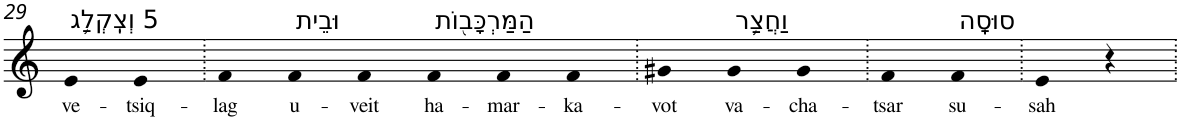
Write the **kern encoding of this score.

**kern	**text
*part1	*part1
*staff1	*staff1
*I"Piano	*
*I'Pno	*
!!LO:PB:g=z
*clefG2	*
*k[]	*
=29	=29
!LO:TX:a:t=5 וְצִֽקְלַ֥ג	!
!	!LO:LY:b
4e	ve-
!	!LO:LY:b
4e	-tsiq-
=30.	=30.
!	!LO:LY:b
4f	-lag
!LO:TX:a:t=וּבֵית	!
!	!LO:LY:b
4f	u-
!	!LO:LY:b
4f	-veit
!LO:TX:a:t=הַמַּרְכָּב֖וֹת	!
!	!LO:LY:b
4f	ha-
!	!LO:LY:b
4f	-mar-
!	!LO:LY:b
4f	-ka-
=31.	=31.
!	!LO:LY:b
4g#X	-vot
!LO:TX:a:t=וַחֲצַ֥ר	!
!	!LO:LY:b
4g#	va-
!	!LO:LY:b
4g#	-cha-
=32.	=32.
!	!LO:LY:b
4f	-tsar
!LO:TX:a:t=סוּסָֽה	!
!	!LO:LY:b
4f	su-
=33.	=33.
!	!LO:LY:b
4e	-sah
4r	.
=.	=.
*-	*-
